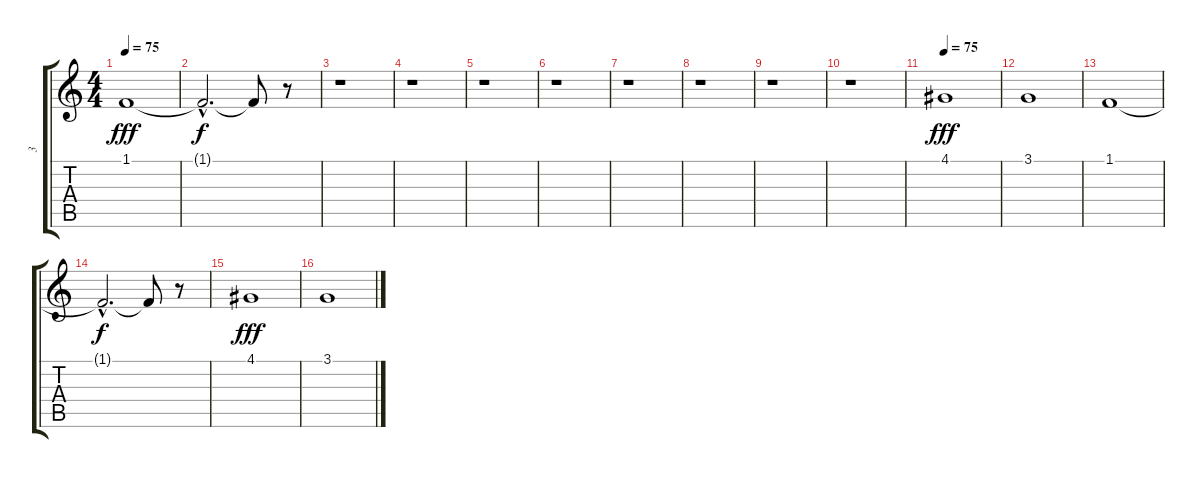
\track ("3" "3") {instrument choiraahs}
\staff {score tabs}
\tuning (E4 B3 G3 D3 A2 E2) {hide}
\ts (4 4)
\tempo 75
\clef g2
\ks c
1.1.1{dy fff} |
1.1{hac t}.2{d dy f} 1.1{t}.8 r.8 |
r.1 |
r.1 |
r.1 |
r.1 |
r.1 |
r.1 |
r.1 |
r.1 |
\tempo 75
4.1.1{dy fff} |
3.1.1 |
1.1.1 |
1.1{hac t}.2{d dy f} 1.1{t}.8 r.8 |
4.1.1{dy fff} |
3.1.1
